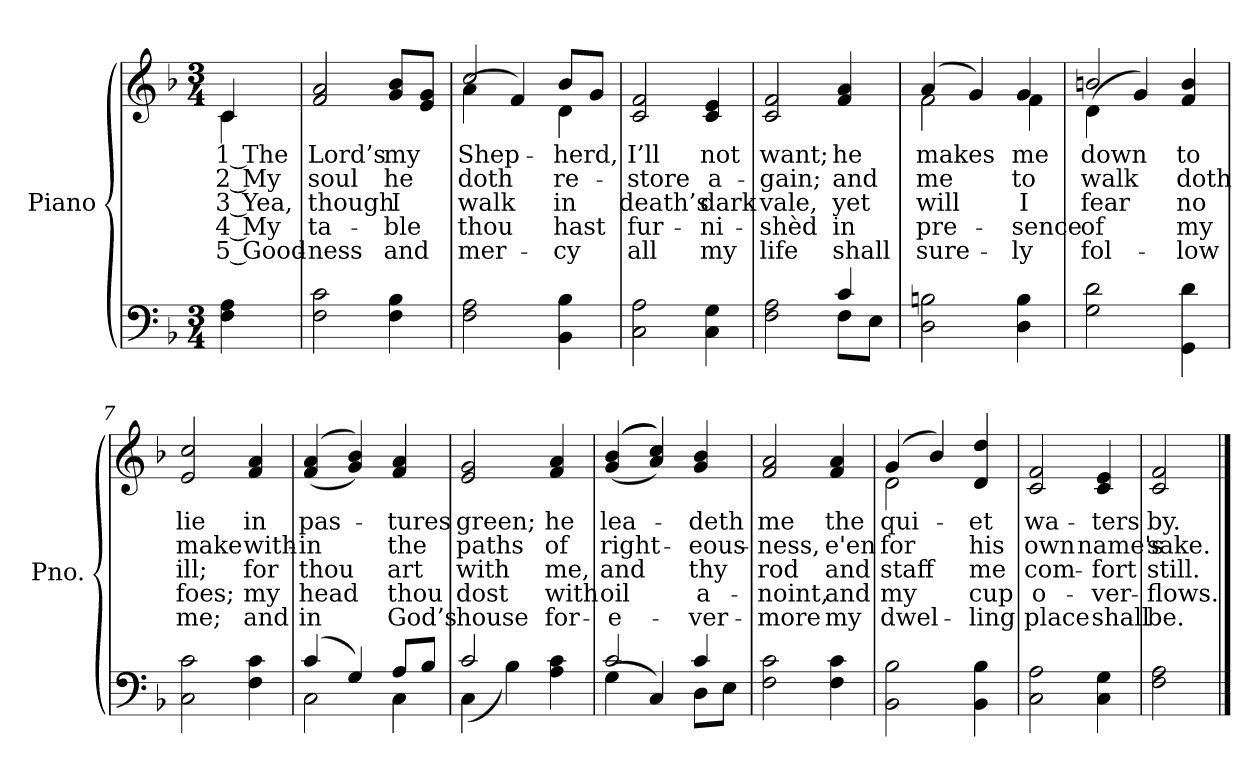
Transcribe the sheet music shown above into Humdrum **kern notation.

**kern	**kern	**text	**text	**text	**text	**text
*part2	*part1	*part1	*part1	*part1	*part1	*part1
*staff2	*staff1	*staff1	*staff1	*staff1	*staff1	*staff1
*I"Piano	*I"Piano	*	*	*	*	*
*I'Pno.	*I'Pno.	*	*	*	*	*
!!LO:PB:g=z
*clefF4	*clefG2	*	*	*	*	*
*k[b-]	*k[b-]	*	*	*	*	*
*F:	*F:	*	*	*	*	*
*M3/4	*M3/4	*	*	*	*	*
=	=	=	=	=	=	=
!	!	!LO:LY:b:color=#000000	!LO:LY:b:color=#000000	!LO:LY:b:color=#000000	!LO:LY:b:color=#000000	!LO:LY:b:color=#000000
*	*^	*	*	*	*	*
4Fi\ 4Ai	4ci/	4ci\	1 The	2 My	3 Yea,	4 My	5 Good-
=1	=1	=1	=1	=1	=1	=1	=1
!	!	!	!LO:LY:b:color=#000000	!LO:LY:b:color=#000000	!LO:LY:b:color=#000000	!LO:LY:b:color=#000000	!LO:LY:b:color=#000000
*	*v	*v	*	*	*	*	*
2Fi\ 2ci	2fi/ 2ai	Lord’s	soul	-though	ta-	-ness
!	!	!LO:LY:b:color=#000000	!LO:LY:b:color=#000000	!LO:LY:b:color=#000000	!LO:LY:b:color=#000000	!LO:LY:b:color=#000000
4Fi\ 4B-i	8gi/ 8b-iL	my	he	I	ble	and
.	8ei/ 8giJ	.	.	.	.	.
=2	=2	=2	=2	=2	=2	=2
!	!	!LO:LY:b:color=#000000	!LO:LY:b:color=#000000	!LO:LY:b:color=#000000	!LO:LY:b:color=#000000	!LO:LY:b:color=#000000
*	*^	*	*	*	*	*
2Fi\ 2Ai	2cci/	(4ai\	Shep-	doth	walk	thou	mer-
.	.	4fi/)	.	.	.	.	.
!	!	!	!LO:LY:b:color=#000000	!LO:LY:b:color=#000000	!LO:LY:b:color=#000000	!LO:LY:b:color=#000000	!LO:LY:b:color=#000000
4BB-i\ 4B-i	8b-i/L	4di\	-herd,	re-	-in	hast	cy
.	8gi/J	.	.	.	.	.	.
*	*v	*v	*	*	*	*	*
=3	=3	=3	=3	=3	=3	=3
!	!	!LO:LY:b:color=#000000	!LO:LY:b:color=#000000	!LO:LY:b:color=#000000	!LO:LY:b:color=#000000	!LO:LY:b:color=#000000
2Ci\ 2Ai	2ci/ 2fi	I’ll	-store	death’s	fur-	-all
!	!	!LO:LY:b:color=#000000	!LO:LY:b:color=#000000	!LO:LY:b:color=#000000	!LO:LY:b:color=#000000	!LO:LY:b:color=#000000
4Ci\ 4Gi	4ci/ 4ei	not	a-	dark	ni-	-my
=4	=4	=4	=4	=4	=4	=4
*^	*	*	*	*	*	*
!	!	!	!LO:LY:b:color=#000000	!LO:LY:b:color=#000000	!LO:LY:b:color=#000000	!LO:LY:b:color=#000000	!LO:LY:b:color=#000000
2Fi\ 2Ai	2ryy	2ci/ 2fi	want;	-gain;	vale,	shèd	life
!	!	!	!LO:LY:b:color=#000000	!LO:LY:b:color=#000000	!LO:LY:b:color=#000000	!LO:LY:b:color=#000000	!LO:LY:b:color=#000000
4ci/	8Fi\L	4fi/ 4ai	he	and	yet	in	shall
.	8Ei\J	.	.	.	.	.	.
!!LO:LB:g=z
=5	=5	=5	=5	=5	=5	=5	=5
!	!	!	!LO:LY:b:color=#000000	!LO:LY:b:color=#000000	!LO:LY:b:color=#000000	!LO:LY:b:color=#000000	!LO:LY:b:color=#000000
*v	*v	*^	*	*	*	*	*
2Di\ 2Bni	(4ai/	2fi\	makes	me	will	pre-	-sure-
.	4gi/)	.	.	.	.	.	.
!	!	!	!LO:LY:b:color=#000000	!LO:LY:b:color=#000000	!LO:LY:b:color=#000000	!LO:LY:b:color=#000000	!LO:LY:b:color=#000000
4Di\ 4Bi	4gi/	4fi\	me	to	-I	sence	ly
=6	=6	=6	=6	=6	=6	=6	=6
!	!	!	!LO:LY:b:color=#000000	!LO:LY:b:color=#000000	!LO:LY:b:color=#000000	!LO:LY:b:color=#000000	!LO:LY:b:color=#000000
2Gi\ 2di	2bni/	(4di\	down	walk	fear	of	fol-
.	.	4gi/)	.	.	.	.	.
!	!	!	!LO:LY:b:color=#000000	!LO:LY:b:color=#000000	!LO:LY:b:color=#000000	!LO:LY:b:color=#000000	!LO:LY:b:color=#000000
4GGi\ 4di	4fi/ 4bi	4ryy	to	doth	-no	my	low
=7	=7	=7	=7	=7	=7	=7	=7
!	!	!	!LO:LY:b:color=#000000	!LO:LY:b:color=#000000	!LO:LY:b:color=#000000	!LO:LY:b:color=#000000	!LO:LY:b:color=#000000
*	*v	*v	*	*	*	*	*
2Ci\ 2ci	2ei/ 2cci	lie	make	ill;	foes;	me;
!	!	!LO:LY:b:color=#000000	!LO:LY:b:color=#000000	!LO:LY:b:color=#000000	!LO:LY:b:color=#000000	!LO:LY:b:color=#000000
4Fi\ 4ci	4fi/ 4ai	in	with-	for	my	and
=8	=8	=8	=8	=8	=8	=8
*^	*	*	*	*	*	*
!	!	!	!LO:LY:b:color=#000000	!LO:LY:b:color=#000000	!LO:LY:b:color=#000000	!LO:LY:b:color=#000000	!LO:LY:b:color=#000000
(4ci/	2Ci\	((4fi/ 4ai	pas-	-in	thou	head	in
4Gi/)	.	4gi/ 4b-i))	.	.	.	.	.
!	!	!	!LO:LY:b:color=#000000	!LO:LY:b:color=#000000	!LO:LY:b:color=#000000	!LO:LY:b:color=#000000	!LO:LY:b:color=#000000
8Ai/L	4Ci\	4fi/ 4ai	-tures	the	art	thou	God’s
8B-i/J	.	.	.	.	.	.	.
=9	=9	=9	=9	=9	=9	=9	=9
!	!	!	!LO:LY:b:color=#000000	!LO:LY:b:color=#000000	!LO:LY:b:color=#000000	!LO:LY:b:color=#000000	!LO:LY:b:color=#000000
2ci/	(4Ci\	2ei/ 2gi	green;	paths	with	dost	house
.	4B-i\)	.	.	.	.	.	.
!	!	!	!LO:LY:b:color=#000000	!LO:LY:b:color=#000000	!LO:LY:b:color=#000000	!LO:LY:b:color=#000000	!LO:LY:b:color=#000000
4Ai\ 4ci	4ryy	4fi/ 4ai	he	of	me,	with	for-
!!LO:LB:g=z
=10	=10	=10	=10	=10	=10	=10	=10
!	!	!	!LO:LY:b:color=#000000	!LO:LY:b:color=#000000	!LO:LY:b:color=#000000	!LO:LY:b:color=#000000	!LO:LY:b:color=#000000
2ci/	(4Gi\	((((4gi/ 4b-i	lea-	right-	-and	oil	e-
.	4Ci/)	4ai/ 4cci))))	.	.	.	.	.
!	!	!	!LO:LY:b:color=#000000	!LO:LY:b:color=#000000	!LO:LY:b:color=#000000	!LO:LY:b:color=#000000	!LO:LY:b:color=#000000
4ci/	8Di\L	4gi/ 4b-i	-deth	-eous-	-thy	a-	-ver-
.	8Ei\J	.	.	.	.	.	.
=11	=11	=11	=11	=11	=11	=11	=11
!	!	!	!LO:LY:b:color=#000000	!LO:LY:b:color=#000000	!LO:LY:b:color=#000000	!LO:LY:b:color=#000000	!LO:LY:b:color=#000000
*v	*v	*	*	*	*	*	*
2Fi\ 2ci	2fi/ 2ai	me	-ness,	-rod	noint,	more
!	!	!LO:LY:b:color=#000000	!LO:LY:b:color=#000000	!LO:LY:b:color=#000000	!LO:LY:b:color=#000000	!LO:LY:b:color=#000000
4Fi\ 4ci	4fi/ 4ai	the	e'en	and	and	my
=12	=12	=12	=12	=12	=12	=12
!	!	!LO:LY:b:color=#000000	!LO:LY:b:color=#000000	!LO:LY:b:color=#000000	!LO:LY:b:color=#000000	!LO:LY:b:color=#000000
*	*^	*	*	*	*	*
2BB-i\ 2B-i	(4gi/	2di\	qui-	for	staff	my	dwel-
.	4b-i/)	.	.	.	.	.	.
!	!	!	!LO:LY:b:color=#000000	!LO:LY:b:color=#000000	!LO:LY:b:color=#000000	!LO:LY:b:color=#000000	!LO:LY:b:color=#000000
4BB-i\ 4B-i	4di/ 4ddi	4ryy	-et	his	-me	cup	ling
=13	=13	=13	=13	=13	=13	=13	=13
!	!	!	!LO:LY:b:color=#000000	!LO:LY:b:color=#000000	!LO:LY:b:color=#000000	!LO:LY:b:color=#000000	!LO:LY:b:color=#000000
*	*v	*v	*	*	*	*	*
2Ci\ 2Ai	2ci/ 2fi	wa-	own	com-	-o-	-place
!	!	!LO:LY:b:color=#000000	!LO:LY:b:color=#000000	!LO:LY:b:color=#000000	!LO:LY:b:color=#000000	!LO:LY:b:color=#000000
4Ci\ 4Gi	4ci/ 4ei	-ters	name's	fort	ver-	-shall
=14	=14	=14	=14	=14	=14	=14
!	!	!LO:LY:b:color=#000000	!LO:LY:b:color=#000000	!LO:LY:b:color=#000000	!LO:LY:b:color=#000000	!LO:LY:b:color=#000000
2Fi\ 2Ai	2ci/ 2fi	by.	sake.	still.	flows.	be.
==	==	==	==	==	==	==
*-	*-	*-	*-	*-	*-	*-
